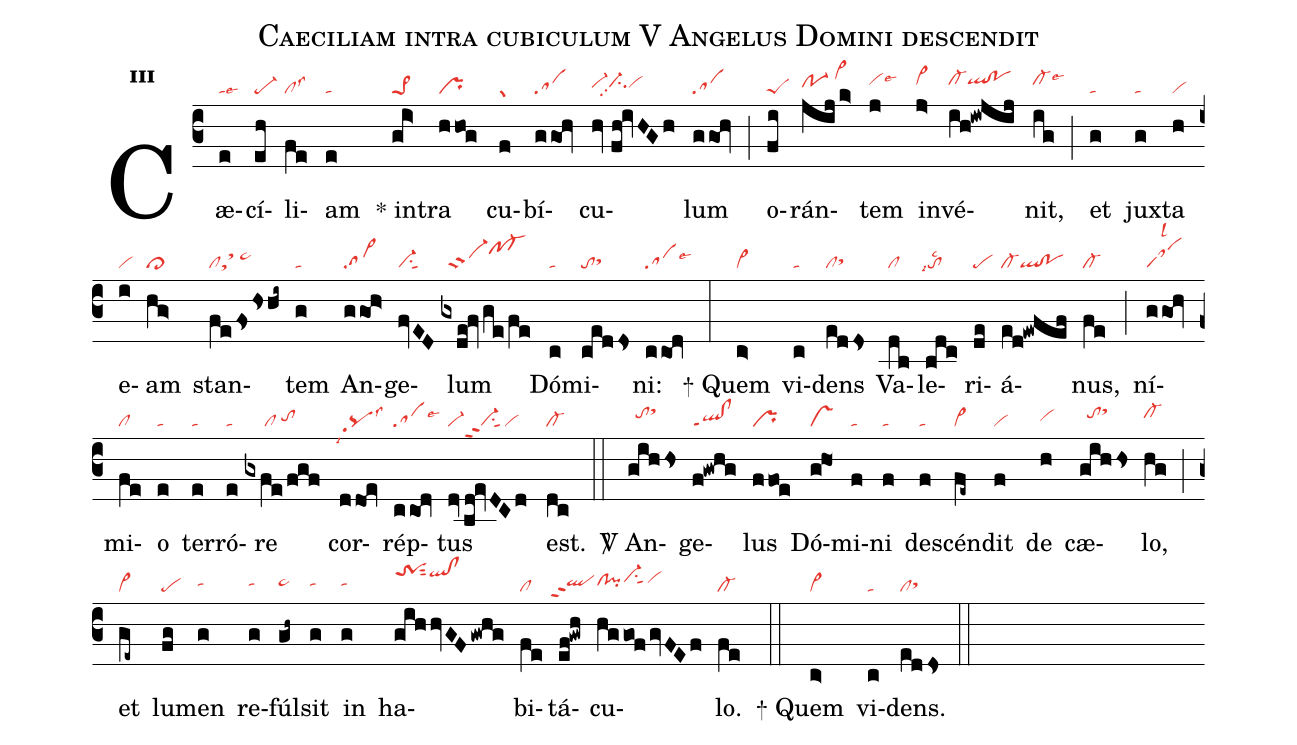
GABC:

name:Caeciliam intra cubiculum V Angelus Domini descendit;
office-part:re;
mode:3;
nabc-lines:1;
%%
initial-style: 1;
name:Caeciliam intra cubiculum;
mode: 3;
office-part: Responsorium;
annotation: Resp.;
annotation: iii;
nabc-lines:1;
%%
(c3) Cæ(e|talse3)cí(eh|pe-)li(fe|cllss3)am(e|ta) <sp>*</sp> in(gi>|pe>1)tra(hhog|pr) cu(f|gr)bí(ggoh|sa)cu(hv//fh!ivHGh|vi-hhci-hhpp2vihh)lum(ggoh|sa) (;) o(fi|peS)rán(jij/k>|po-1hh/vi>hk)tem(j|vihilse6) in(j>|vi>hi)vé(ih!iwjij|cl-hiqlhi!pohi)nit,(ig|cl-hilse6) (;) et(g|ta) jux(g|ta)ta(h|vi) e(i|vi)am(hg>|cl>) stan(fefshshi~|clststhj/pe~hi)tem(g|ta) An(ggoh>|sa>)ge(fvED|vi-su1sut1)lum(gxde!fvge/fe|//vi-ppt2pf-hk) Dó(c|ta)mi(cedds|tosthh)ni:(ccod|salse6) (:)
<sp>+</sp> Quem(c>|vi>) vi(c|ta)dens(edds|clsthh) Va(db|cl)le(bdc|`tolsc2lsi7)ri(de|pe)á(ed!ewfef|cl-ql!po)nus,(fe|cl-) (;) ní(ggoh|saMlsl2)mi(fe|cl)o(e|ta) ter(e|ta)ró(e|ta)re(gxfe/fgf|/////cl/tohh) cor(ddoe|`pqpp1lsi7lss3)rép(ccod|salse6)tus(dv/bd!evDCd|vi-vi-ppt2su1sut1vi) est.(dc|cl-) (::)

<sp>V/</sp> An(gihhs|//tohisthk)ge(f!gwhg|ql!clppt1)lus(ffoe|pr) Dó(g@ho1|vs)mi(f|ta)ni(f|ta) des(f|ta)cén(fe~|vi>)dit(f|vi) de(h|vihh) cæ(gihhs|//tohisthk)lo,(hg|cl-hi) (;) et(ge~|vi>) lu(fg|pe)men(g|tahh) re(g|tahh)fúl(gh~|pe~hh)sit(g|tahh) in(g|tahh) ha(gihhvGF/gwhg|trShksut2qlhk!clhk)bi(fe|cl)tá(ef!gwh|``qlhhppt2)cu(hggofgvFEf|clhh!pihhvi-hisu1sut1vihi)lo.(fe|cl-) (::)
<sp>+</sp> Quem(c>|vi>) vi(c|ta)dens.(edds|clsthh) (::)
